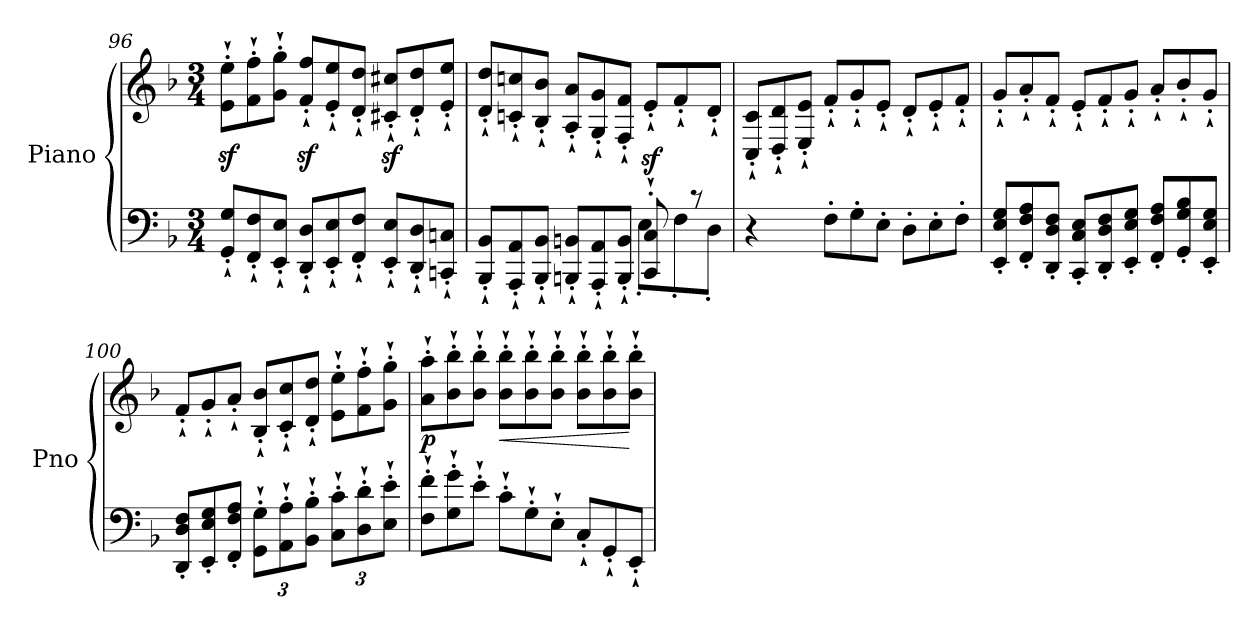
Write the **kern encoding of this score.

**kern	**kern	**dynam
*part1	*part1	*part1
*staff2	*staff1	*staff1/2
*I"Piano	*	*
*I'Pno	*	*
*clefF4	*clefG2	*
*k[b-]	*k[b-]	*
*F:	*F:	*
*M3/4	*M3/4	*
*Xtuplet	*Xtuplet	*
=96	=96	=96
12GG/'` 12G/'`L	12e\z<'` 12ee\z<'`L	.
12FF/'` 12F/'`	12f\'` 12ff\'`	.
12EE/'` 12E/'`J	12g\'` 12gg\'`J	.
12DD/'` 12D/'`L	12f/z<'` 12ff/z<'`L	.
12EE/'` 12E/'`	12e/'` 12ee/'`	.
12FF/'` 12F/'`J	12d/'` 12dd/'`J	.
12EE/'` 12E/'`L	12c#X/z<'` 12cc#X/z<'`L	.
12DD/'` 12D/'`	12d/'` 12dd/'`	.
12CCn/'` 12Cn/'`J	12e/'` 12ee/'`J	.
!!LO:LB:g=z
=97	=97	=97
*^	*	*
12BBB-/'` 12BB-/'`L	2ryy	12d/'` 12dd/'`L	.
12AAA/'` 12AA/'`	.	12cn/'` 12ccn/'`	.
12BBB-/'` 12BB-/'`J	.	12B-/'` 12b-/'`J	.
12BBBn/'` 12BBn/'`L	.	12A/'` 12a/'`L	.
12AAA/'` 12AA/'`	.	12G/'` 12g/'`	.
12BBB/'` 12BB/'`J	.	12F/'` 12f/'`J	.
8CC/'` 8C/'`	12E'\L	12ez<'`/L	.
.	12F'\	12f'`/	.
8r	.	.	.
.	12D'\J	12d'`/J	.
*v	*v	*	*
=98	=98	=98
4r	12C/'` 12c/'`L	.
.	12D/'` 12d/'`	.
.	12E/'` 12e/'`J	.
12F'\L	12f'`/L	.
12G'\	12g'`/	.
12E'\J	12e'`/J	.
12D'\L	12d'`/L	.
12E'\	12e'`/	.
12F'\J	12f'`/J	.
=99	=99	=99
12EE/' 12E/' 12G/'L	12g'`/L	.
12FF/' 12F/' 12A/'	12a'`/	.
12DD/' 12D/' 12F/'J	12f'`/J	.
12CC/' 12C/' 12E/'L	12e'`/L	.
12DD/' 12D/' 12F/'	12f'`/	.
12EE/' 12E/' 12G/'J	12g'`/J	.
12FF/' 12F/' 12A/'L	12a'`/L	.
12GG/' 12G/' 12B-/'	12b-'`/	.
12EE/' 12E/' 12G/'J	12g'`/J	.
=100	=100	=100
12DD/' 12D/' 12F/'L	12f'`/L	.
12EE/' 12E/' 12G/'	12g'`/	.
12FF/' 12F/' 12A/'J	12a'`/J	.
*tuplet	*	*
*Xbrackettup	*	*
12GG\'` 12G\'`L	12B-/'` 12b-/'`L	.
12AA\'` 12A\'`	12c/'` 12cc/'`	.
12BB-\'` 12B-\'`J	12d/'` 12dd/'`J	.
12C\'` 12c\'`L	12e\'` 12ee\'`L	.
12D\'` 12d\'`	12f\'` 12ff\'`	.
12E\'` 12e\'`J	12g\'` 12gg\'`J	.
!!LO:LB:g=z
=101	=101	=101
*Xtuplet	*	*
!	!	!LO:DY:b
12F\'` 12f\'`L	12a\'` 12aa\'`L	p
12G\'` 12g\'`	12b-\'` 12bb-\'`	.
12e'`\J	12b-\'` 12bb-\'`J	.
!	!	!LO:HP:b
12c'`\L	12b-\'` 12bb-\'`L	<
12G'`\	12b-\'` 12bb-\'`	.
12E'`\J	12b-\'` 12bb-\'`J	.
12C'`/L	12b-\'` 12bb-\'`L	.
12GG'`/	12b-\'` 12bb-\'`	.
12EE'`/J	12b-\'` 12bb-\'`J	[
=	=	=
*-	*-	*-
